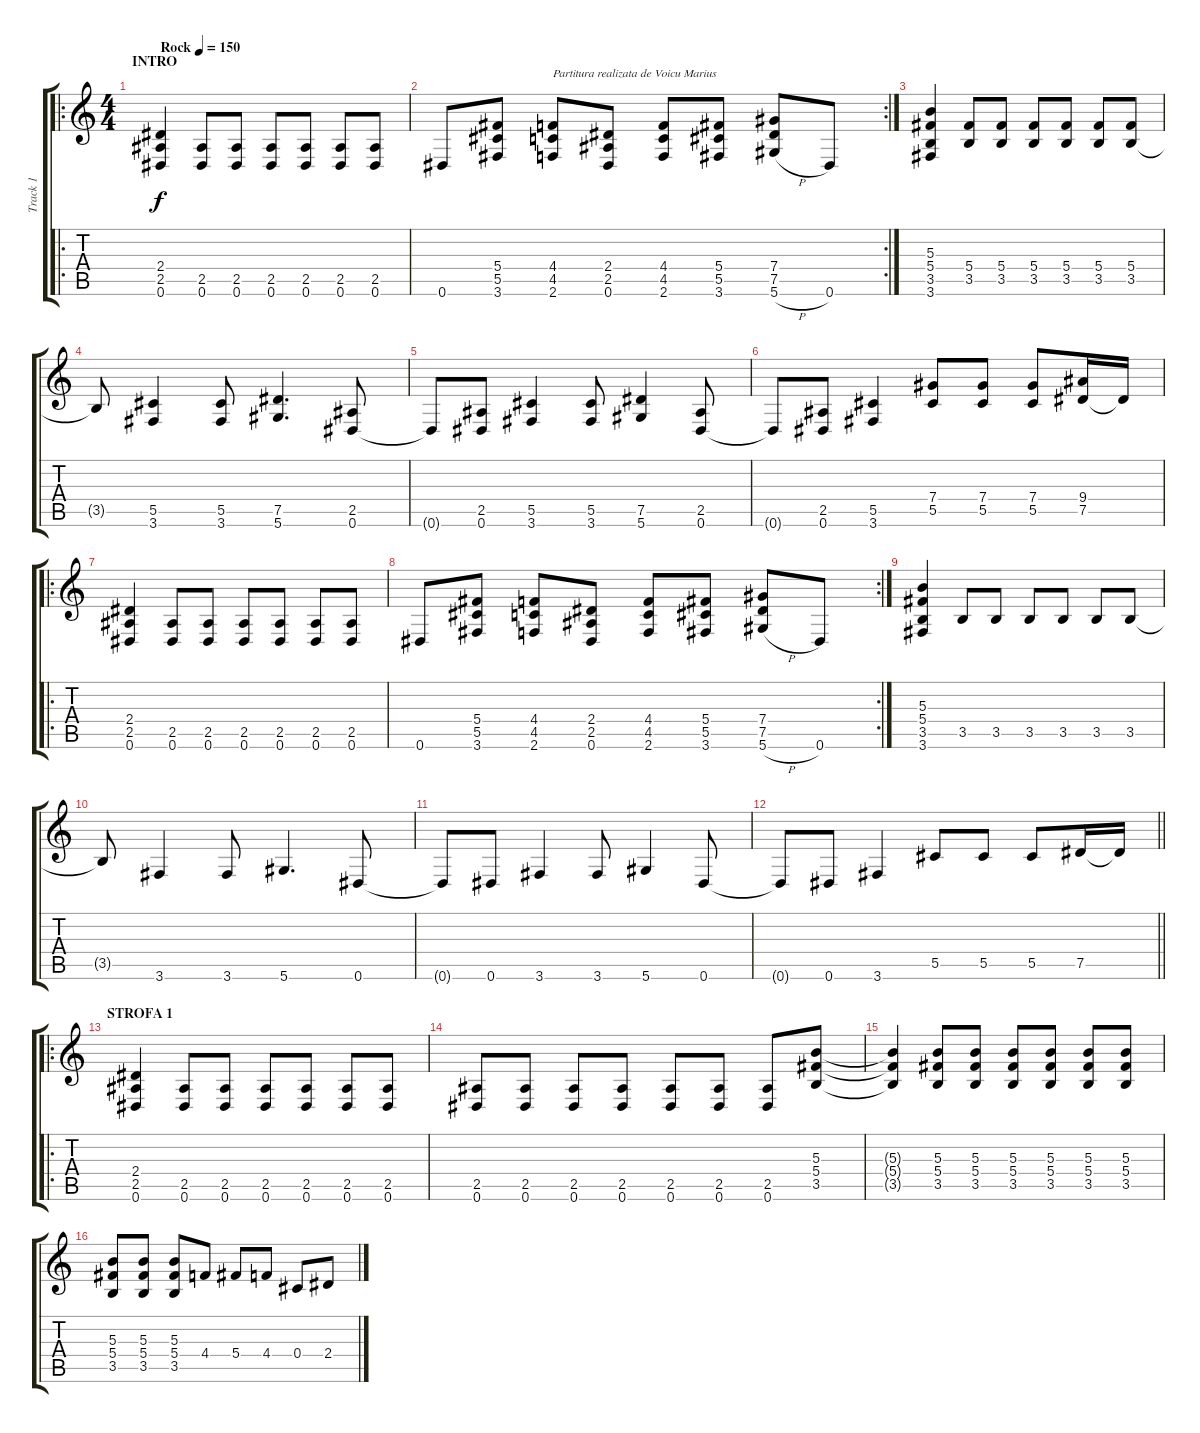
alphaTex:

\track ("Track 1" "Track 1") {instrument overdrivenguitar}
\staff {score tabs}
\tuning (Eb4 Bb3 Gb3 Db3 Ab2 Eb2) {hide}
\ro
\ts (4 4)
\section ("" "INTRO")
\tempo (150 "Rock")
\clef g2
\ks c
(2.4 2.5 0.6).4{dy f instrument overdrivenguitar} (2.5 0.6).8 (2.5 0.6).8 (2.5 0.6).8 (2.5 0.6).8 (2.5 0.6).8 (2.5 0.6).8 |
\rc 2
0.6.8 (5.4 5.5 3.6).8 (4.4 4.5 2.6).8{txt "Partitura realizata de Voicu Marius"} (2.4 2.5 0.6).8 (4.4 4.5 2.6).8 (5.4 5.5 3.6).8 (7.4 7.5 5.6{h}).8 0.6.8 |
(5.3 5.4 3.5 3.6).4 (5.4 3.5).8 (5.4 3.5).8 (5.4 3.5).8 (5.4 3.5).8 (5.4 3.5).8 (5.4 3.5).8 |
3.5{t}.8 (5.5 3.6).4 (5.5 3.6).8 (7.5 5.6).4{d} (2.5 0.6).8 |
0.6{t}.8 (2.5 0.6).8 (5.5 3.6).4 (5.5 3.6).8 (7.5 5.6).4 (2.5 0.6).8 |
0.6{t}.8 (2.5 0.6).8 (5.5 3.6).4 (7.4 5.5).8 (7.4 5.5).8 (7.4 5.5).8 (9.4 7.5).16 7.5{t}.16 |
\ro
(2.4 2.5 0.6).4 (2.5 0.6).8 (2.5 0.6).8 (2.5 0.6).8 (2.5 0.6).8 (2.5 0.6).8 (2.5 0.6).8 |
\rc 2
0.6.8 (5.4 5.5 3.6).8 (4.4 4.5 2.6).8 (2.4 2.5 0.6).8 (4.4 4.5 2.6).8 (5.4 5.5 3.6).8 (7.4 7.5 5.6{h}).8 0.6.8 |
(5.3 5.4 3.5 3.6).4 3.5.8 3.5.8 3.5.8 3.5.8 3.5.8 3.5.8 |
3.5{t}.8 3.6.4 3.6.8 5.6.4{d} 0.6.8 |
0.6{t}.8 0.6.8 3.6.4 3.6.8 5.6.4 0.6.8 |
\barLineRight lightlight
0.6{t}.8 0.6.8 3.6.4 5.5.8 5.5.8 5.5.8 7.5.16 7.5{t}.16 |
\ro
\section ("" "STROFA 1")
(2.4 2.5 0.6).4 (2.5 0.6).8 (2.5 0.6).8 (2.5 0.6).8 (2.5 0.6).8 (2.5 0.6).8 (2.5 0.6).8 |
(2.5 0.6).8 (2.5 0.6).8 (2.5 0.6).8 (2.5 0.6).8 (2.5 0.6).8 (2.5 0.6).8 (2.5 0.6).8 (5.3 5.4 3.5).8 |
(5.3{t} 5.4{t} 3.5{t}).4 (5.3 5.4 3.5).8 (5.3 5.4 3.5).8 (5.3 5.4 3.5).8 (5.3 5.4 3.5).8 (5.3 5.4 3.5).8 (5.3 5.4 3.5).8 |
(5.3 5.4 3.5).8 (5.3 5.4 3.5).8 (5.3 5.4 3.5).8 4.4.8 5.4.8 4.4.8 0.4.8 2.4{h}.8
